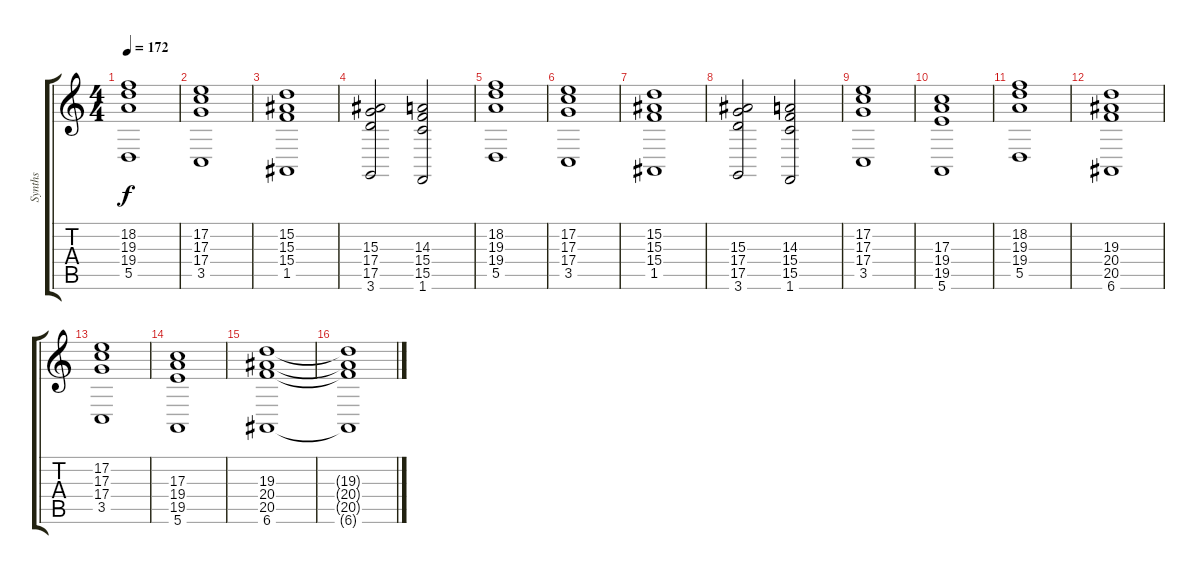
\track ("Synths" "Synths") {instrument stringensemble1}
\staff {score tabs}
\tuning (E4 B3 G3 D3 A2 E2) {hide}
\ts (4 4)
\tempo 172
\clef g2
\ks c
(18.2 19.3 19.4 5.5).1{dy f} |
(17.2 17.3 17.4 3.5).1 |
(15.2 15.3 15.4 1.5).1 |
(15.3 17.4 17.5 3.6).2 (14.3 15.4 15.5 1.6).2 |
(18.2 19.3 19.4 5.5).1 |
(17.2 17.3 17.4 3.5).1 |
(15.2 15.3 15.4 1.5).1 |
(15.3 17.4 17.5 3.6).2 (14.3 15.4 15.5 1.6).2 |
(17.2 17.3 17.4 3.5).1 |
(17.3 19.4 19.5 5.6).1 |
(18.2 19.3 19.4 5.5).1 |
(19.3 20.4 20.5 6.6).1 |
(17.2 17.3 17.4 3.5).1 |
(17.3 19.4 19.5 5.6).1 |
(19.3 20.4 20.5 6.6).1 |
(19.3{t} 20.4{t} 20.5{t} 6.6{t}).1
